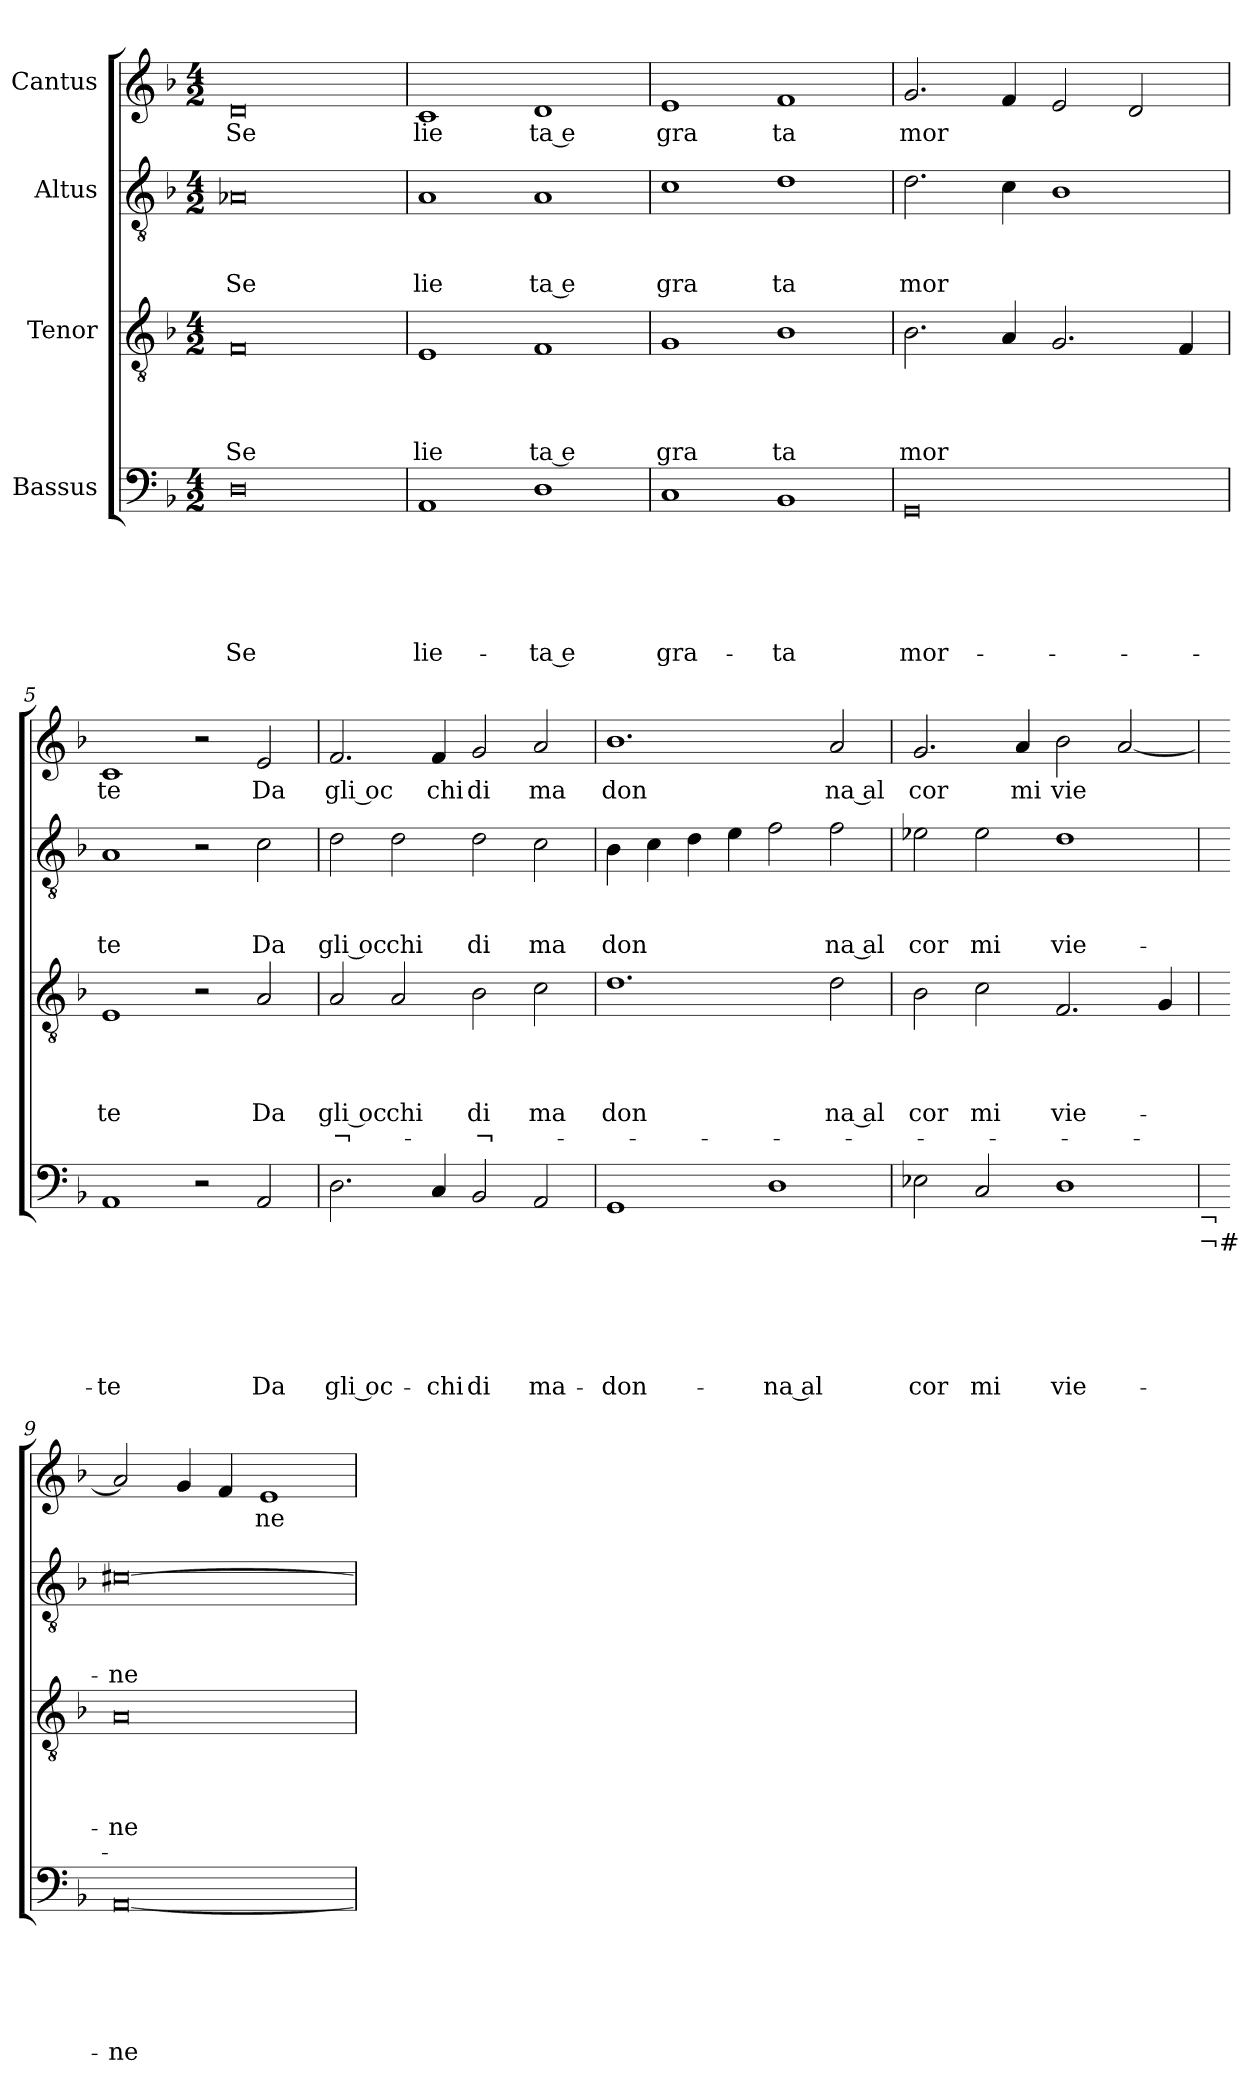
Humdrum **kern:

**kern	**text	**text	**text	**text	**text	**text	**kern	**text	**text	**text	**text	**text	**kern	**text	**text	**text	**kern	**text
*part4	*part4	*part4	*part4	*part4	*part4	*part4	*part3	*part3	*part3	*part3	*part3	*part3	*part2	*part2	*part2	*part2	*part1	*part1
*staff4	*staff4	*staff4	*staff4	*staff4	*staff4	*staff4	*staff3	*staff3	*staff3	*staff3	*staff3	*staff3	*staff2	*staff2	*staff2	*staff2	*staff1	*staff1
*I"Bassus	*	*	*	*	*	*	*I"Tenor	*	*	*	*	*	*I"Altus	*	*	*	*I"Cantus	*
*clefF4	*	*	*	*	*	*	*clefGv2	*	*	*	*	*	*clefGv2	*	*	*	*clefG2	*
*k[b-]	*	*	*	*	*	*	*k[b-]	*	*	*	*	*	*k[b-]	*	*	*	*k[b-]	*
*F:	*	*	*	*	*	*	*F:	*	*	*	*	*	*F:	*	*	*	*F:	*
*M4/2	*	*	*	*	*	*	*M4/2	*	*	*	*	*	*M4/2	*	*	*	*M4/2	*
=1	=1	=1	=1	=1	=1	=1	=1	=1	=1	=1	=1	=1	=1	=1	=1	=1	=1	=1
!	!	!	!	!	!	!LO:LY:b	!	!	!	!	!LO:LY:b	!	!	!	!	!LO:LY:b	!	!LO:LY:b
0D	.	.	.	.	.	Se	0F	.	.	.	Se	.	0A-X	.	.	Se	0d	Se
=2	=2	=2	=2	=2	=2	=2	=2	=2	=2	=2	=2	=2	=2	=2	=2	=2	=2	=2
!	!	!	!	!	!	!LO:LY:b	!	!	!	!	!LO:LY:b	!	!	!	!	!LO:LY:b	!	!LO:LY:b
1AA	.	.	.	.	.	lie-	1E	.	.	.	lie	.	1A	.	.	lie	1c	lie
!	!	!	!	!	!	!LO:LY:b:rj	!	!	!	!	!LO:LY:b:rj	!	!	!	!	!LO:LY:b:rj	!	!LO:LY:b:rj
1D	.	.	.	.	.	-ta e	1F	.	.	.	ta e	.	1A	.	.	ta e	1d	ta e
=3	=3	=3	=3	=3	=3	=3	=3	=3	=3	=3	=3	=3	=3	=3	=3	=3	=3	=3
!	!	!	!	!	!	!LO:LY:b	!	!	!	!	!LO:LY:b	!	!	!	!	!LO:LY:b	!	!LO:LY:b
1C	.	.	.	.	.	gra-	1G	.	.	.	gra	.	1c	.	.	gra	1e	gra
!	!	!	!	!	!	!LO:LY:b	!	!	!	!	!LO:LY:b	!	!	!	!	!LO:LY:b	!	!LO:LY:b
1BB-	.	.	.	.	.	-ta	1B-	.	.	.	ta	.	1d	.	.	ta	1f	ta
=4	=4	=4	=4	=4	=4	=4	=4	=4	=4	=4	=4	=4	=4	=4	=4	=4	=4	=4
!	!	!	!	!	!	!LO:LY:b	!	!	!	!	!LO:LY:b	!	!	!	!	!LO:LY:b	!	!LO:LY:b
0GG	.	.	.	.	.	mor-	2.B-\	.	.	.	mor	.	2.d\	.	.	mor	2.g/	mor
.	.	.	.	.	.	.	4A/	.	.	.	.	.	4c\	.	.	.	4f/	.
.	.	.	.	.	.	.	2.G/	.	.	.	.	.	1B-	.	.	.	2e/	.
.	.	.	.	.	.	.	.	.	.	.	.	.	.	.	.	.	2d/	.
.	.	.	.	.	.	.	4F/	.	.	.	.	.	.	.	.	.	.	.
=5	=5	=5	=5	=5	=5	=5	=5	=5	=5	=5	=5	=5	=5	=5	=5	=5	=5	=5
!	!	!	!	!	!	!LO:LY:b	!	!	!	!	!LO:LY:b	!	!	!	!	!LO:LY:b	!	!LO:LY:b
1AA	.	.	.	.	.	-te	1E	.	.	.	te	.	1A	.	.	te	1c	te
2r	.	.	.	.	.	.	2r	.	.	.	.	.	2r	.	.	.	2r	.
!	!	!	!	!	!	!LO:LY:b	!	!	!	!	!LO:LY:b	!	!	!	!	!LO:LY:b	!	!LO:LY:b
2AA/	.	.	.	.	.	Da	2A/	.	.	.	Da	.	2c\	.	.	Da	2e/	Da
=6	=6	=6	=6	=6	=6	=6	=6	=6	=6	=6	=6	=6	=6	=6	=6	=6	=6	=6
!	!	!	!	!	!	!LO:LY:b:rj	!	!	!	!	!LO:LY:b:rj	!LO:LY:b:rj	!	!	!	!LO:LY:b:rj	!	!LO:LY:b:rj
2.D\	.	.	.	.	.	gli oc-	2A/	.	.	.	gli oc	¬-	2d\	.	.	gli oc	2.f/	gli oc
!	!	!	!	!	!	!	!	!	!	!	!LO:LY:b	!	!	!	!	!LO:LY:b	!	!
.	.	.	.	.	.	.	2A/	.	.	.	chi	.	2d\	.	.	chi	.	.
!	!	!	!	!	!	!LO:LY:b	!	!	!	!	!	!	!	!	!	!	!	!LO:LY:b
4C/	.	.	.	.	.	-chi	.	.	.	.	.	.	.	.	.	.	4f/	chi
!	!	!	!	!	!	!LO:LY:b	!	!	!	!	!LO:LY:b	!LO:LY:b	!	!	!	!LO:LY:b	!	!LO:LY:b
2BB-/	.	.	.	.	.	di	2B-\	.	.	.	di	-¬-	2d\	.	.	di	2g/	di
!	!	!	!	!	!	!LO:LY:b	!	!	!	!	!LO:LY:b	!	!	!	!	!LO:LY:b	!	!LO:LY:b
2AA/	.	.	.	.	.	ma-	2c\	.	.	.	ma	.	2c\	.	.	ma	2a/	ma
=7	=7	=7	=7	=7	=7	=7	=7	=7	=7	=7	=7	=7	=7	=7	=7	=7	=7	=7
!	!	!	!	!	!	!LO:LY:b	!	!	!	!	!LO:LY:b	!	!	!	!	!LO:LY:b	!	!LO:LY:b
1GG	.	.	.	.	.	-don-	1.d	.	.	.	don	.	4B-\	.	.	don	1.b-	don
.	.	.	.	.	.	.	.	.	.	.	.	.	4c\	.	.	.	.	.
.	.	.	.	.	.	.	.	.	.	.	.	.	4d\	.	.	.	.	.
.	.	.	.	.	.	.	.	.	.	.	.	.	4e\	.	.	.	.	.
!	!	!	!	!	!	!LO:LY:b:rj	!	!	!	!	!	!	!	!	!	!	!	!
1D	.	.	.	.	.	-na al	.	.	.	.	.	.	2f\	.	.	.	.	.
!	!	!	!	!	!	!	!	!	!	!	!LO:LY:b:rj	!	!	!	!	!LO:LY:b:rj	!	!LO:LY:b:rj
.	.	.	.	.	.	.	2d\	.	.	.	na al	.	2f\	.	.	na al	2a/	na al
!!LO:LB:g=z
=8	=8	=8	=8	=8	=8	=8	=8	=8	=8	=8	=8	=8	=8	=8	=8	=8	=8	=8
!	!	!	!	!	!	!LO:LY:b	!	!	!	!	!LO:LY:b	!	!	!	!	!LO:LY:b	!	!LO:LY:b
2E-\	.	.	.	.	.	cor	2B-\	.	.	.	cor	.	2e-X\	.	.	cor	2.g/	cor
!	!	!	!	!	!	!LO:LY:b	!	!	!	!	!LO:LY:b	!	!	!	!	!LO:LY:b	!	!
2C/	.	.	.	.	.	mi	2c\	.	.	.	mi	.	2e-\	.	.	mi	.	.
!	!	!	!	!	!	!	!	!	!	!	!	!	!	!	!	!	!	!LO:LY:b
.	.	.	.	.	.	.	.	.	.	.	.	.	.	.	.	.	4a/	mi
!	!	!	!	!	!	!LO:LY:b	!	!	!	!	!LO:LY:b	!	!	!	!	!LO:LY:b	!	!LO:LY:b
1D	.	.	.	.	.	vie-	2.F/	.	.	.	vie-	.	1d	.	.	vie-	2b-\	vie
.	.	.	.	.	.	.	.	.	.	.	.	.	.	.	.	.	[<2a/	.
.	.	.	.	.	.	.	4G/	.	.	.	.	.	.	.	.	.	.	.
!LO:TX:b:t=¬	!	!	!	!	!	!	!	!	!	!	!	!	!	!	!	!	!	!
!LO:TX:b:t=¬#	!	!	!	!	!	!	!	!	!	!	!	!	!	!	!	!	!	!
=9	=9	=9	=9	=9	=9	=9	=9	=9	=9	=9	=9	=9	=9	=9	=9	=9	=9	=9
!	!	!	!	!	!	!LO:LY:b	!	!	!	!	!LO:LY:b	!	!	!	!	!LO:LY:b	!	!
[<0AA	.	.	.	.	.	-ne	0A	.	.	.	-ne	.	[>0c#X	.	.	-ne	2a/]	.
.	.	.	.	.	.	.	.	.	.	.	.	.	.	.	.	.	4g/	.
.	.	.	.	.	.	.	.	.	.	.	.	.	.	.	.	.	4f/	.
!	!	!	!	!	!	!	!	!	!	!	!	!	!	!	!	!	!	!LO:LY:b
.	.	.	.	.	.	.	.	.	.	.	.	.	.	.	.	.	1e	ne
=	=	=	=	=	=	=	=	=	=	=	=	=	=	=	=	=	=	=
*-	*-	*-	*-	*-	*-	*-	*-	*-	*-	*-	*-	*-	*-	*-	*-	*-	*-	*-
